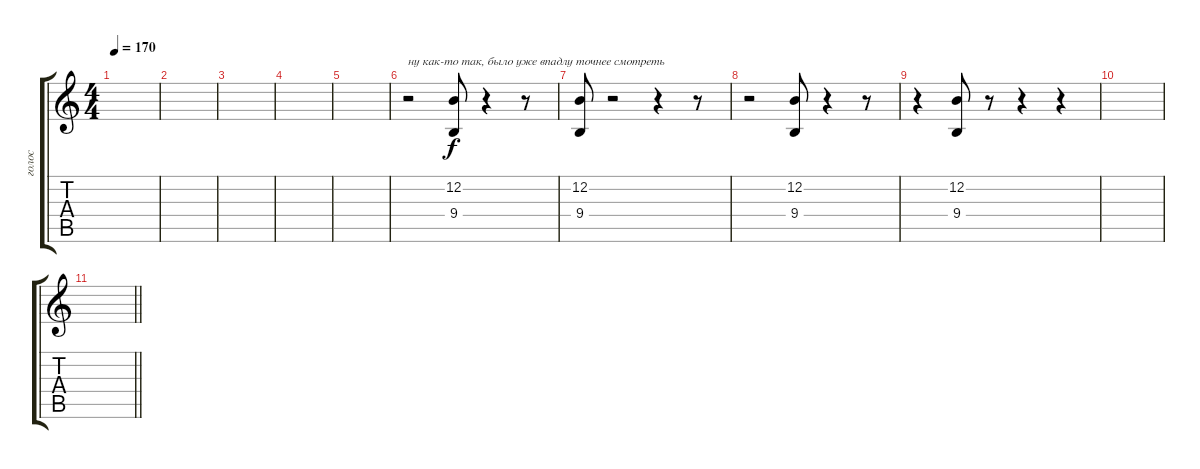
\track ("голос" "голос") {instrument lead6voice}
\staff {score tabs}
\tuning (E4 B3 G3 D3 A2 E2) {hide}
\ts (4 4)
\tempo 170
\clef g2
\ks c
|
|
|
|
|
r.2{txt "ну как-то так, было уже впадлу точнее смотреть"} (12.2 9.4).8 r.4 r.8 |
(12.2 9.4).8 r.2 r.4 r.8 |
r.2 (12.2 9.4).8 r.4 r.8 |
r.4 (12.2 9.4).8 r.8 r.4 r.4 |
|
\barLineRight lightlight
